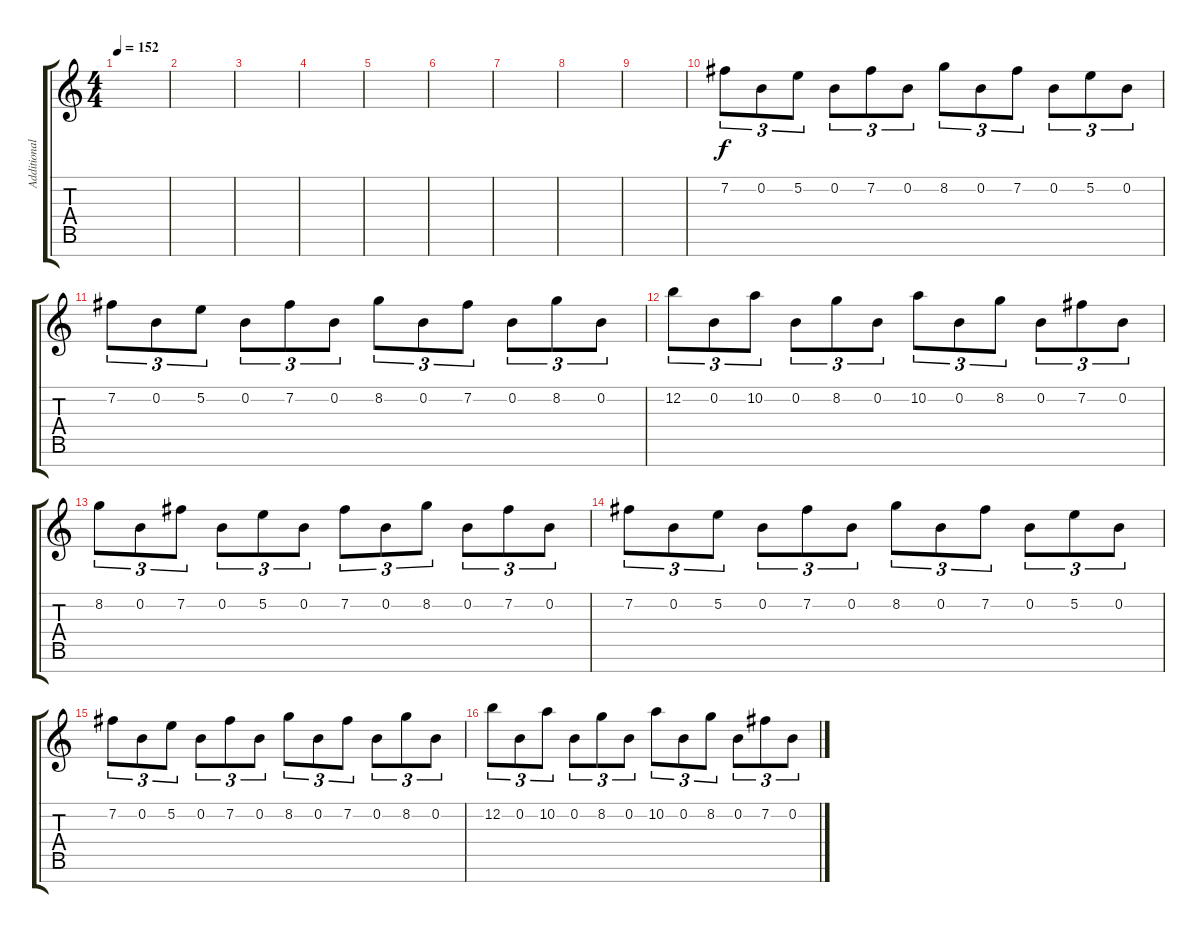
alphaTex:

\track ("Additional Guitar 1" "Additional") {instrument distortionguitar}
\staff {score tabs}
\tuning (E4 B3 G3 D3 A2 E2 B1) {hide}
\ts (4 4)
\tempo 152
\clef g2
\ks c
|
|
|
|
|
|
|
|
|
7.2.8{tu (3 2)} 0.2.8{tu (3 2)} 5.2.8{tu (3 2)} 0.2.8{tu (3 2)} 7.2.8{tu (3 2)} 0.2.8{tu (3 2)} 8.2.8{tu (3 2)} 0.2.8{tu (3 2)} 7.2.8{tu (3 2)} 0.2.8{tu (3 2)} 5.2.8{tu (3 2)} 0.2.8{tu (3 2)} |
7.2.8{tu (3 2)} 0.2.8{tu (3 2)} 5.2.8{tu (3 2)} 0.2.8{tu (3 2)} 7.2.8{tu (3 2)} 0.2.8{tu (3 2)} 8.2.8{tu (3 2)} 0.2.8{tu (3 2)} 7.2.8{tu (3 2)} 0.2.8{tu (3 2)} 8.2.8{tu (3 2)} 0.2.8{tu (3 2)} |
12.2.8{tu (3 2)} 0.2.8{tu (3 2)} 10.2.8{tu (3 2)} 0.2.8{tu (3 2)} 8.2.8{tu (3 2)} 0.2.8{tu (3 2)} 10.2.8{tu (3 2)} 0.2.8{tu (3 2)} 8.2.8{tu (3 2)} 0.2.8{tu (3 2)} 7.2.8{tu (3 2)} 0.2.8{tu (3 2)} |
8.2.8{tu (3 2)} 0.2.8{tu (3 2)} 7.2.8{tu (3 2)} 0.2.8{tu (3 2)} 5.2.8{tu (3 2)} 0.2.8{tu (3 2)} 7.2.8{tu (3 2)} 0.2.8{tu (3 2)} 8.2.8{tu (3 2)} 0.2.8{tu (3 2)} 7.2.8{tu (3 2)} 0.2.8{tu (3 2)} |
7.2.8{tu (3 2)} 0.2.8{tu (3 2)} 5.2.8{tu (3 2)} 0.2.8{tu (3 2)} 7.2.8{tu (3 2)} 0.2.8{tu (3 2)} 8.2.8{tu (3 2)} 0.2.8{tu (3 2)} 7.2.8{tu (3 2)} 0.2.8{tu (3 2)} 5.2.8{tu (3 2)} 0.2.8{tu (3 2)} |
7.2.8{tu (3 2)} 0.2.8{tu (3 2)} 5.2.8{tu (3 2)} 0.2.8{tu (3 2)} 7.2.8{tu (3 2)} 0.2.8{tu (3 2)} 8.2.8{tu (3 2)} 0.2.8{tu (3 2)} 7.2.8{tu (3 2)} 0.2.8{tu (3 2)} 8.2.8{tu (3 2)} 0.2.8{tu (3 2)} |
12.2.8{tu (3 2)} 0.2.8{tu (3 2)} 10.2.8{tu (3 2)} 0.2.8{tu (3 2)} 8.2.8{tu (3 2)} 0.2.8{tu (3 2)} 10.2.8{tu (3 2)} 0.2.8{tu (3 2)} 8.2.8{tu (3 2)} 0.2.8{tu (3 2)} 7.2.8{tu (3 2)} 0.2.8{tu (3 2)}
